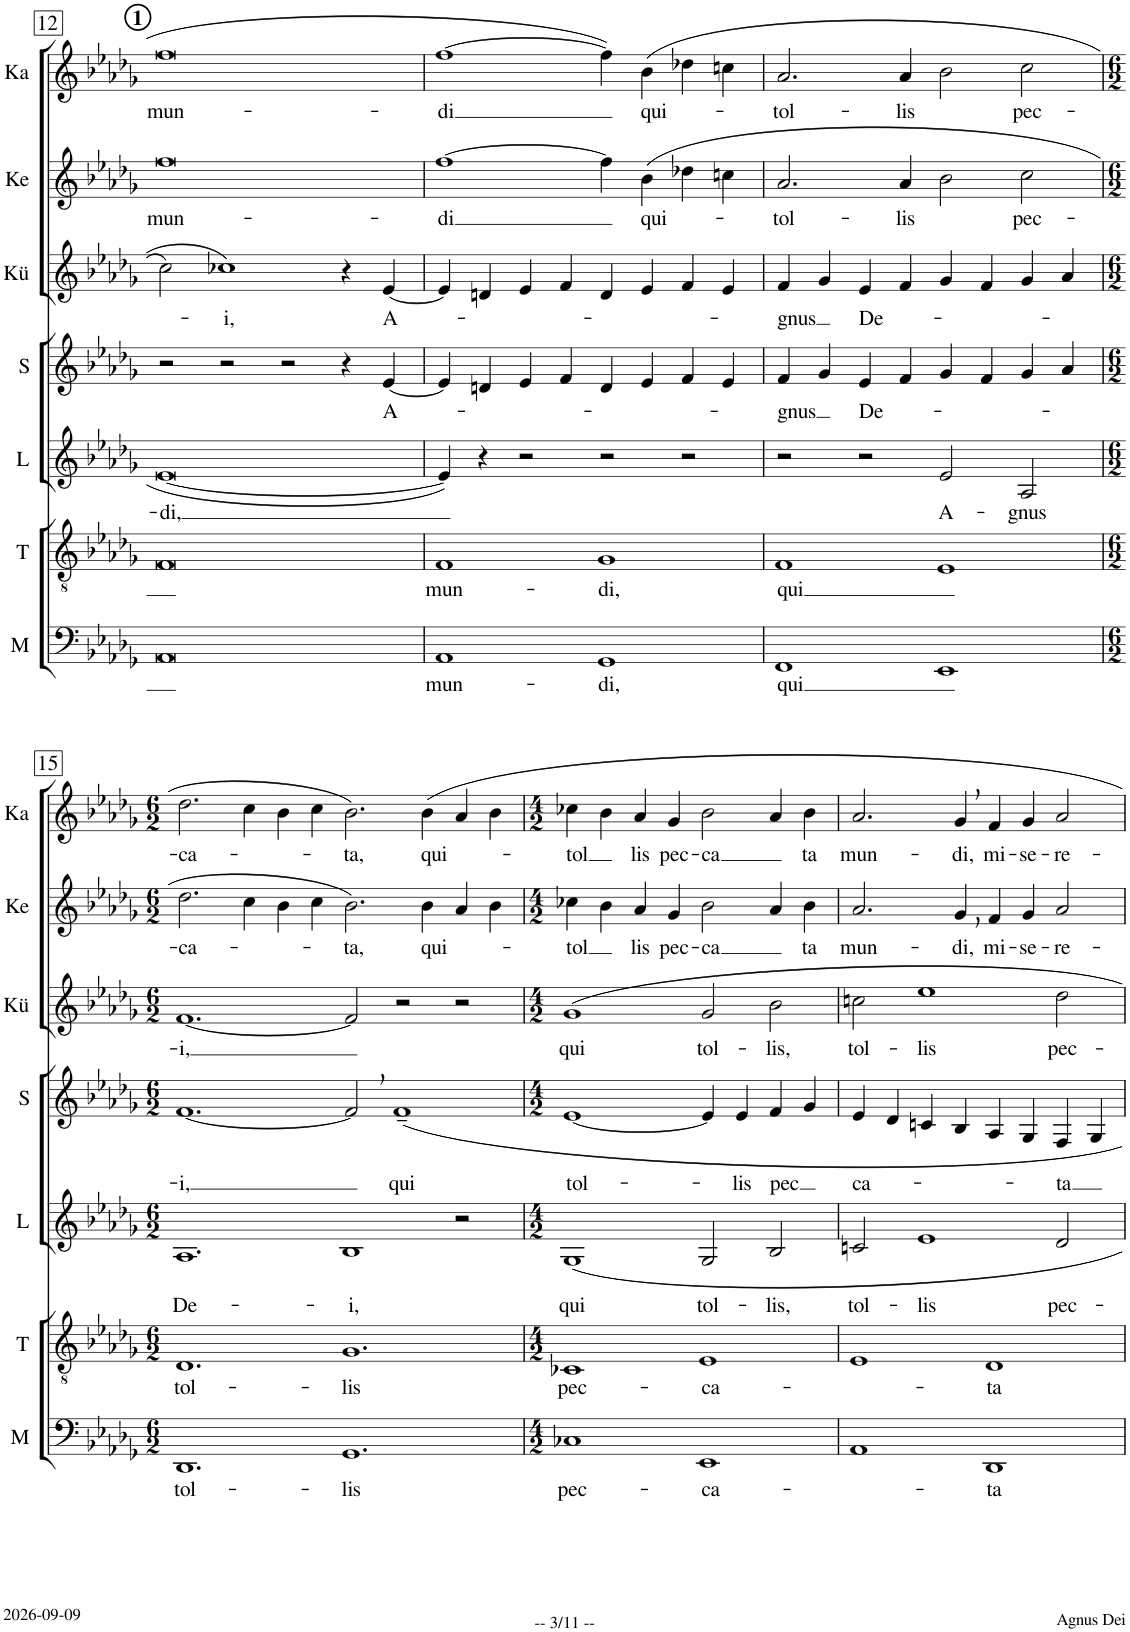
**kern	**text	**kern	**text	**kern	**text	**kern	**text	**kern	**text	**kern	**text	**kern	**text
*part7	*part7	*part6	*part6	*part5	*part5	*part4	*part4	*part3	*part3	*part2	*part2	*part1	*part1
*staff7	*staff7	*staff6	*staff6	*staff5	*staff5	*staff4	*staff4	*staff3	*staff3	*staff2	*staff2	*staff1	*staff1
*I"M	*	*I"T	*	*I"L	*	*I"S	*	*I"Kü	*	*I"Ke	*	*I"Ka	*
*I'M	*	*I'T	*	*I'L	*	*I'S	*	*I'Kü	*	*I'Ke	*	*I'Ka	*
!!LO:PB:g=z
*clefF4	*	*clefGv2	*	*clefG2	*	*clefG2	*	*clefG2	*	*clefG2	*	*clefG2	*
*k[b-e-a-d-g-]	*	*k[b-e-a-d-g-]	*	*k[b-e-a-d-g-]	*	*k[b-e-a-d-g-]	*	*k[b-e-a-d-g-]	*	*k[b-e-a-d-g-]	*	*k[b-e-a-d-g-]	*
*M4/2	*	*M4/2	*	*M4/2	*	*M4/2	*	*M4/2	*	*M4/2	*	*M4/2	*
!!LO:REH:place=s1:a:B:cj:enc=circle:fs=12:t=1
=12	=12	=12	=12	=12	=12	=12	=12	=12	=12	=12	=12	=12	=12
!	!	!	!	!	!LO:LY:b	!	!	!	!	!	!LO:LY:b	!	!LO:LY:b
0AA-	.	0F	.	[0e-	-di,	2r	.	2cc\	.	0ff	mun-	0ff	mun-
!	!	!	!	!	!	!	!	!	!LO:LY:b	!	!	!	!
.	.	.	.	.	.	2r	.	1cc-X	-i,	.	.	.	.
.	.	.	.	.	.	2r	.	.	.	.	.	.	.
.	.	.	.	.	.	4r	.	4r	.	.	.	.	.
!	!	!	!	!	!	!	!LO:LY:b	!	!LO:LY:b	!	!	!	!
.	.	.	.	.	.	[4e-/	A-	[4e-/	A-	.	.	.	.
=13	=13	=13	=13	=13	=13	=13	=13	=13	=13	=13	=13	=13	=13
!	!LO:LY:b	!	!LO:LY:b	!	!	!	!	!	!	!	!LO:LY:b	!	!LO:LY:b
1AA-	mun-	1F	mun-	4e-/]	.	4e-/]	.	4e-/]	.	[1ff	-di	[1ff	-di
.	.	.	.	4r	.	4dn/	.	4dn/	.	.	.	.	.
.	.	.	.	2r	.	4e-/	.	4e-/	.	.	.	.	.
.	.	.	.	.	.	4f/	.	4f/	.	.	.	.	.
!	!LO:LY:b	!	!LO:LY:b	!	!	!	!	!	!	!	!	!	!
1GG-	-di,	1G-	-di,	2r	.	4d/	.	4d/	.	4ff\]	.	4ff\]	.
!	!	!	!	!	!	!	!	!	!	!	!LO:LY:b	!	!LO:LY:b
.	.	.	.	.	.	4e-/	.	4e-/	.	(4b-\	qui-	(4b-\	qui-
.	.	.	.	2r	.	4f/	.	4f/	.	4dd-X\	.	4dd-X\	.
.	.	.	.	.	.	4e-/	.	4e-/	.	4ccn\	.	4ccn\	.
=14	=14	=14	=14	=14	=14	=14	=14	=14	=14	=14	=14	=14	=14
!	!LO:LY:b	!	!LO:LY:b	!	!	!	!LO:LY:b	!	!LO:LY:b	!	!LO:LY:b	!	!LO:LY:b
1FF	-qui	1F	-qui	2r	.	4f/	-gnus	4f/	-gnus	2.a-/	-tol-	2.a-/	-tol-
.	.	.	.	.	.	4g-/	.	4g-/	.	.	.	.	.
!	!	!	!	!	!	!	!LO:LY:b	!	!LO:LY:b	!	!	!	!
.	.	.	.	2r	.	4e-/	De-	4e-/	De-	.	.	.	.
!	!	!	!	!	!	!	!	!	!	!	!LO:LY:b	!	!LO:LY:b
.	.	.	.	.	.	4f/	.	4f/	.	4a-/	-lis	4a-/	-lis
!	!	!	!	!	!LO:LY:b	!	!	!	!	!	!	!	!
1EE-	.	1E-	.	2e-/	A-	4g-/	.	4g-/	.	2b-\	.	2b-\	.
.	.	.	.	.	.	4f/	.	4f/	.	.	.	.	.
!	!	!	!	!	!LO:LY:b	!	!	!	!	!	!LO:LY:b	!	!LO:LY:b
.	.	.	.	2A-/	-gnus	4g-/	.	4g-/	.	2cc\	pec-	2cc\	pec-
.	.	.	.	.	.	4a-/	.	4a-/	.	.	.	.	.
!!LO:LB:g=z
=15	=15	=15	=15	=15	=15	=15	=15	=15	=15	=15	=15	=15	=15
*M6/2	*	*M6/2	*	*M6/2	*	*M6/2	*	*M6/2	*	*M6/2	*	*M6/2	*
!	!LO:LY:b	!	!LO:LY:b	!	!LO:LY:b	!	!LO:LY:b	!	!LO:LY:b	!	!LO:LY:b	!	!LO:LY:b
1.DD-	tol-	1.D-	tol-	1.A-	De-	[1.f	-i,	[1.f	-i,	2.dd-\	-ca-	2.dd-\	-ca-
.	.	.	.	.	.	.	.	.	.	4cc\	.	4cc\	.
.	.	.	.	.	.	.	.	.	.	4b-\	.	4b-\	.
.	.	.	.	.	.	.	.	.	.	4cc\	.	4cc\	.
!	!LO:LY:b	!	!LO:LY:b	!	!LO:LY:b	!	!	!	!	!	!LO:LY:b	!	!LO:LY:b
1.GG-	-lis	1.G-	-lis	1B-	-i,	2f,/]	.	2f/]	.	2.b-\)	-ta,	2.b-\)	-ta,
!	!	!	!	!	!	!	!LO:LY:b	!	!	!	!	!	!
.	.	.	.	.	.	1f~	qui	2r	.	.	.	.	.
!	!	!	!	!	!	!	!	!	!	!	!LO:LY:b	!	!LO:LY:b
.	.	.	.	.	.	.	.	.	.	4b-\	qui-	4b-\	qui-
.	.	.	.	2r	.	.	.	2r	.	4a-/	.	4a-/	.
.	.	.	.	.	.	.	.	.	.	4b-\	.	4b-\	.
=16	=16	=16	=16	=16	=16	=16	=16	=16	=16	=16	=16	=16	=16
*M4/2	*	*M4/2	*	*M4/2	*	*M4/2	*	*M4/2	*	*M4/2	*	*M4/2	*
!	!LO:LY:b	!	!LO:LY:b	!	!LO:LY:b	!	!LO:LY:b	!	!LO:LY:b	!	!LO:LY:b	!	!LO:LY:b
1C-X	pec-	1C-X	pec-	1G-	qui	[1e-	tol-	1g-	qui	4cc-X\	-tol	4cc-X\	-tol
.	.	.	.	.	.	.	.	.	.	4b-\	.	4b-\	.
!	!	!	!	!	!	!	!	!	!	!	!LO:LY:b	!	!LO:LY:b
.	.	.	.	.	.	.	.	.	.	4a-/	lis	4a-/	lis
!	!	!	!	!	!	!	!	!	!	!	!LO:LY:b	!	!LO:LY:b
.	.	.	.	.	.	.	.	.	.	4g-/	pec-	4g-/	pec-
!	!LO:LY:b	!	!LO:LY:b	!	!LO:LY:b	!	!	!	!LO:LY:b	!	!LO:LY:b	!	!LO:LY:b
1EE-	-ca-	1E-	-ca-	2G-/	tol-	4e-/]	.	2g-/	tol-	2b-\	-ca	2b-\	-ca
!	!	!	!	!	!	!	!LO:LY:b	!	!	!	!	!	!
.	.	.	.	.	.	4e-/	-lis	.	.	.	.	.	.
!	!	!	!	!	!LO:LY:b	!	!LO:LY:b	!	!LO:LY:b	!	!	!	!
.	.	.	.	2B-/	-lis,	4f/	-pec	2b-\	-lis,	4a-/	.	4a-/	.
!	!	!	!	!	!	!	!	!	!	!	!LO:LY:b	!	!LO:LY:b
.	.	.	.	.	.	4g-/	.	.	.	4b-\	ta	4b-\	ta
=17	=17	=17	=17	=17	=17	=17	=17	=17	=17	=17	=17	=17	=17
!	!	!	!	!	!LO:LY:b	!	!LO:LY:b	!	!LO:LY:b	!	!LO:LY:b	!	!LO:LY:b
1AA-	.	1E-	.	2cn/	tol-	4e-/	ca-	2ccn\	tol-	2.a-/	mun-	2.a-/	mun-
.	.	.	.	.	.	4d-/	.	.	.	.	.	.	.
!	!	!	!	!	!LO:LY:b	!	!	!	!LO:LY:b	!	!	!	!
.	.	.	.	1e-	-lis	4cn/	.	1ee-	-lis	.	.	.	.
!	!	!	!	!	!	!	!	!	!	!	!LO:LY:b	!	!LO:LY:b
.	.	.	.	.	.	4B-/	.	.	.	4g-,</	-di,	4g-,/	-di,
!	!LO:LY:b	!	!LO:LY:b	!	!	!	!	!	!	!	!LO:LY:b	!	!LO:LY:b
1DD-	-ta	1D-	-ta	.	.	4A-/	.	.	.	4f/	mi-	4f/	mi-
!	!	!	!	!	!	!	!	!	!	!	!LO:LY:b	!	!LO:LY:b
.	.	.	.	.	.	4G-/	.	.	.	4g-/	-se-	4g-/	-se-
!	!	!	!	!	!LO:LY:b	!	!LO:LY:b	!	!LO:LY:b	!	!LO:LY:b	!	!LO:LY:b
.	.	.	.	2d-/	pec-	4F/	-ta	2dd-\	pec-	2a-/	-re-	2a-/	-re-
.	.	.	.	.	.	4G-/	.	.	.	.	.	.	.
=	=	=	=	=	=	=	=	=	=	=	=	=	=
*-	*-	*-	*-	*-	*-	*-	*-	*-	*-	*-	*-	*-	*-
